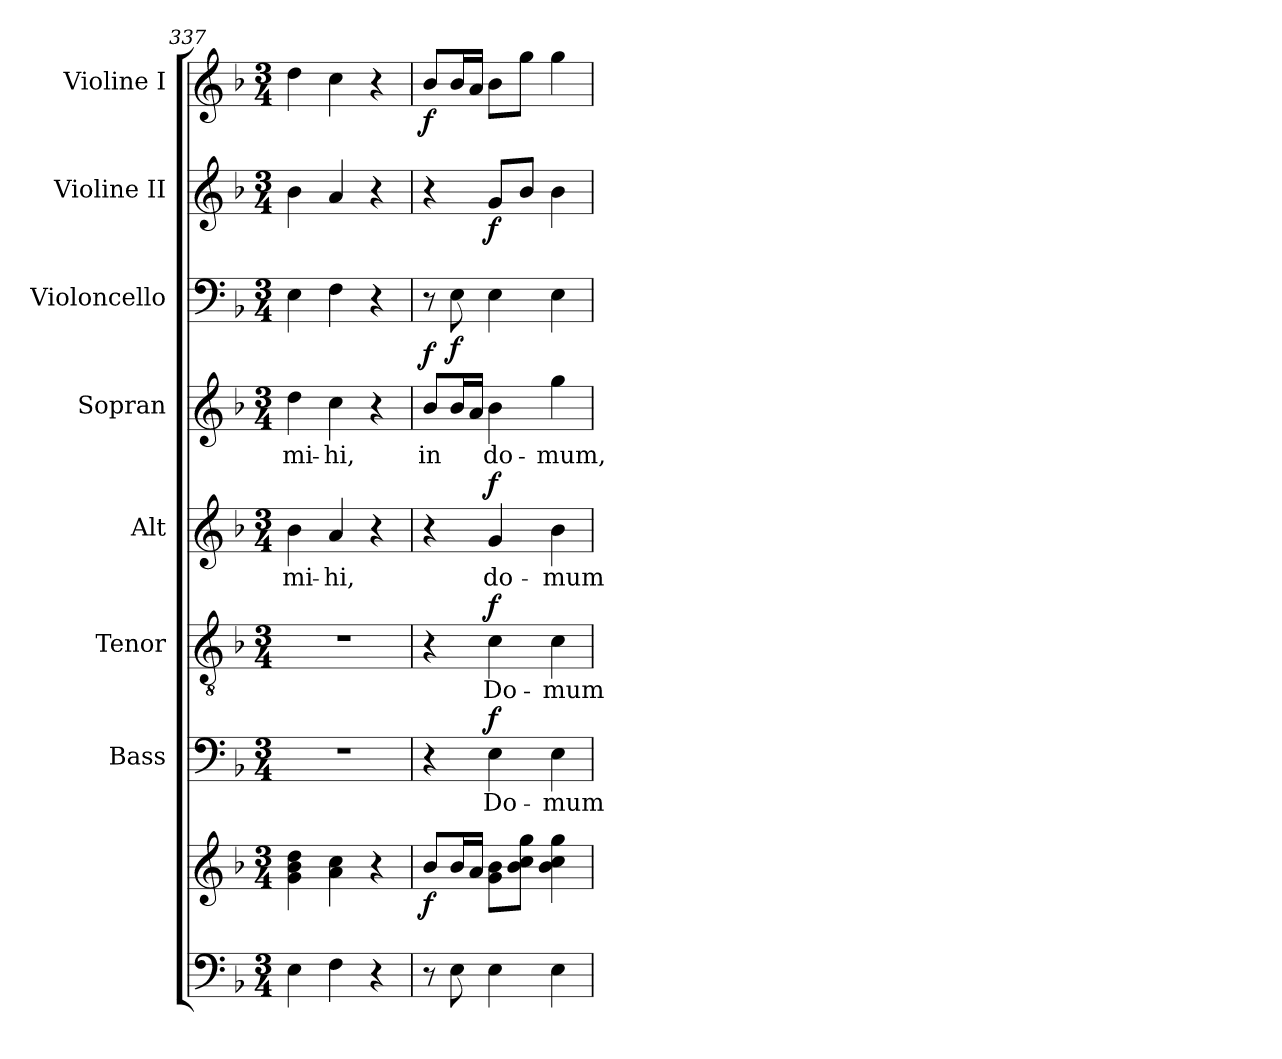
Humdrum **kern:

**kern	**kern	**dynam	**kern	**text	**dynam	**kern	**text	**dynam	**kern	**text	**dynam	**kern	**text	**dynam	**kern	**dynam	**kern	**dynam	**kern	**dynam
*part8	*part8	*part8	*part7	*part7	*part7	*part6	*part6	*part6	*part5	*part5	*part5	*part4	*part4	*part4	*part3	*part3	*part2	*part2	*part1	*part1
*staff9	*staff8	*staff8/9	*staff7	*staff7	*staff7	*staff6	*staff6	*staff6	*staff5	*staff5	*staff5	*staff4	*staff4	*staff4	*staff3	*staff3	*staff2	*staff2	*staff1	*staff1
*	*	*	*I"Bass	*	*	*I"Tenor	*	*	*I"Alt	*	*	*I"Sopran	*	*	*I"Violoncello	*	*I"Violine II	*	*I"Violine I	*
*	*	*	*I'B.	*	*	*I'T.	*	*	*I'A.	*	*	*I'S.	*	*	*I'Vc.	*	*I'Vl. II	*	*I'Vl. I	*
*clefF4	*clefG2	*	*clefF4	*	*	*clefGv2	*	*	*clefG2	*	*	*clefG2	*	*	*clefF4	*	*clefG2	*	*clefG2	*
*	*	*	*	*	*	*	*	*	*	*	*	*	*	*	*ITrd7c12	*	*	*	*	*
*k[b-]	*k[b-]	*	*k[b-]	*	*	*k[b-]	*	*	*k[b-]	*	*	*k[b-]	*	*	*k[b-]	*	*k[b-]	*	*k[b-]	*
*F:	*F:	*	*F:	*	*	*F:	*	*	*F:	*	*	*F:	*	*	*F:	*	*F:	*	*F:	*
*M3/4	*M3/4	*	*M3/4	*	*	*M3/4	*	*	*M3/4	*	*	*M3/4	*	*	*M3/4	*	*M3/4	*	*M3/4	*
=337	=337	=337	=337	=337	=337	=337	=337	=337	=337	=337	=337	=337	=337	=337	=337	=337	=337	=337	=337	=337
!	!	!	!	!	!	!	!	!	!	!LO:LY:b	!	!	!LO:LY:b	!	!	!	!	!	!	!
4E\	4g\ 4b-\ 4dd\	.	2.r	.	.	2.r	.	.	4b-\	mi-	.	4dd\	mi-	.	4EE\	.	4b-\	.	4dd\	.
!	!	!	!	!	!	!	!	!	!	!LO:LY:b	!	!	!LO:LY:b	!	!	!	!	!	!	!
4F\	4a\ 4cc\	.	.	.	.	.	.	.	4a/	-hi,	.	4cc\	-hi,	.	4FF\	.	4a/	.	4cc\	.
4r	4r	.	.	.	.	.	.	.	4r	.	.	4r	.	.	4r	.	4r	.	4r	.
!!LO:PB:g=z
=338	=338	=338	=338	=338	=338	=338	=338	=338	=338	=338	=338	=338	=338	=338	=338	=338	=338	=338	=338	=338
!	!	!LO:DY:b	!	!	!	!	!	!	!	!	!	!	!LO:LY:b	!LO:DY:a	!	!	!	!	!	!LO:DY:b
8r	8b-/L	f	4r	.	.	4r	.	.	4r	.	.	8b-/L	in	f	8r	.	4r	.	8b-/L	f
!	!	!	!	!	!	!	!	!	!	!	!	!	!	!	!	!LO:DY:b	!	!	!	!
8E\	16b-/L	.	.	.	.	.	.	.	.	.	.	16b-/L	.	.	8EE\	f	.	.	16b-/L	.
.	16a/JJ	.	.	.	.	.	.	.	.	.	.	16a/JJ	.	.	.	.	.	.	16a/JJ	.
!	!	!	!	!LO:LY:b	!LO:DY:a	!	!LO:LY:b	!LO:DY:a	!	!LO:LY:b	!LO:DY:a	!	!LO:LY:b	!	!	!	!	!LO:DY:b	!	!
4E\	8g\ 8b-\L	.	4E\	Do-	f	4c\	Do-	f	4g/	do-	f	4b-\	do-	.	4EE\	.	8g/L	f	8b-\L	.
.	8b-\ 8cc\ 8gg\J	.	.	.	.	.	.	.	.	.	.	.	.	.	.	.	8b-/J	.	8gg\J	.
!	!	!	!	!LO:LY:b	!	!	!LO:LY:b	!	!	!LO:LY:b	!	!	!LO:LY:b	!	!	!	!	!	!	!
4E\	4b-\ 4cc\ 4gg\	.	4E\	-mum	.	4c\	-mum	.	4b-\	-mum	.	4gg\	-mum,	.	4EE\	.	4b-\	.	4gg\	.
=	=	=	=	=	=	=	=	=	=	=	=	=	=	=	=	=	=	=	=	=
*-	*-	*-	*-	*-	*-	*-	*-	*-	*-	*-	*-	*-	*-	*-	*-	*-	*-	*-	*-	*-
